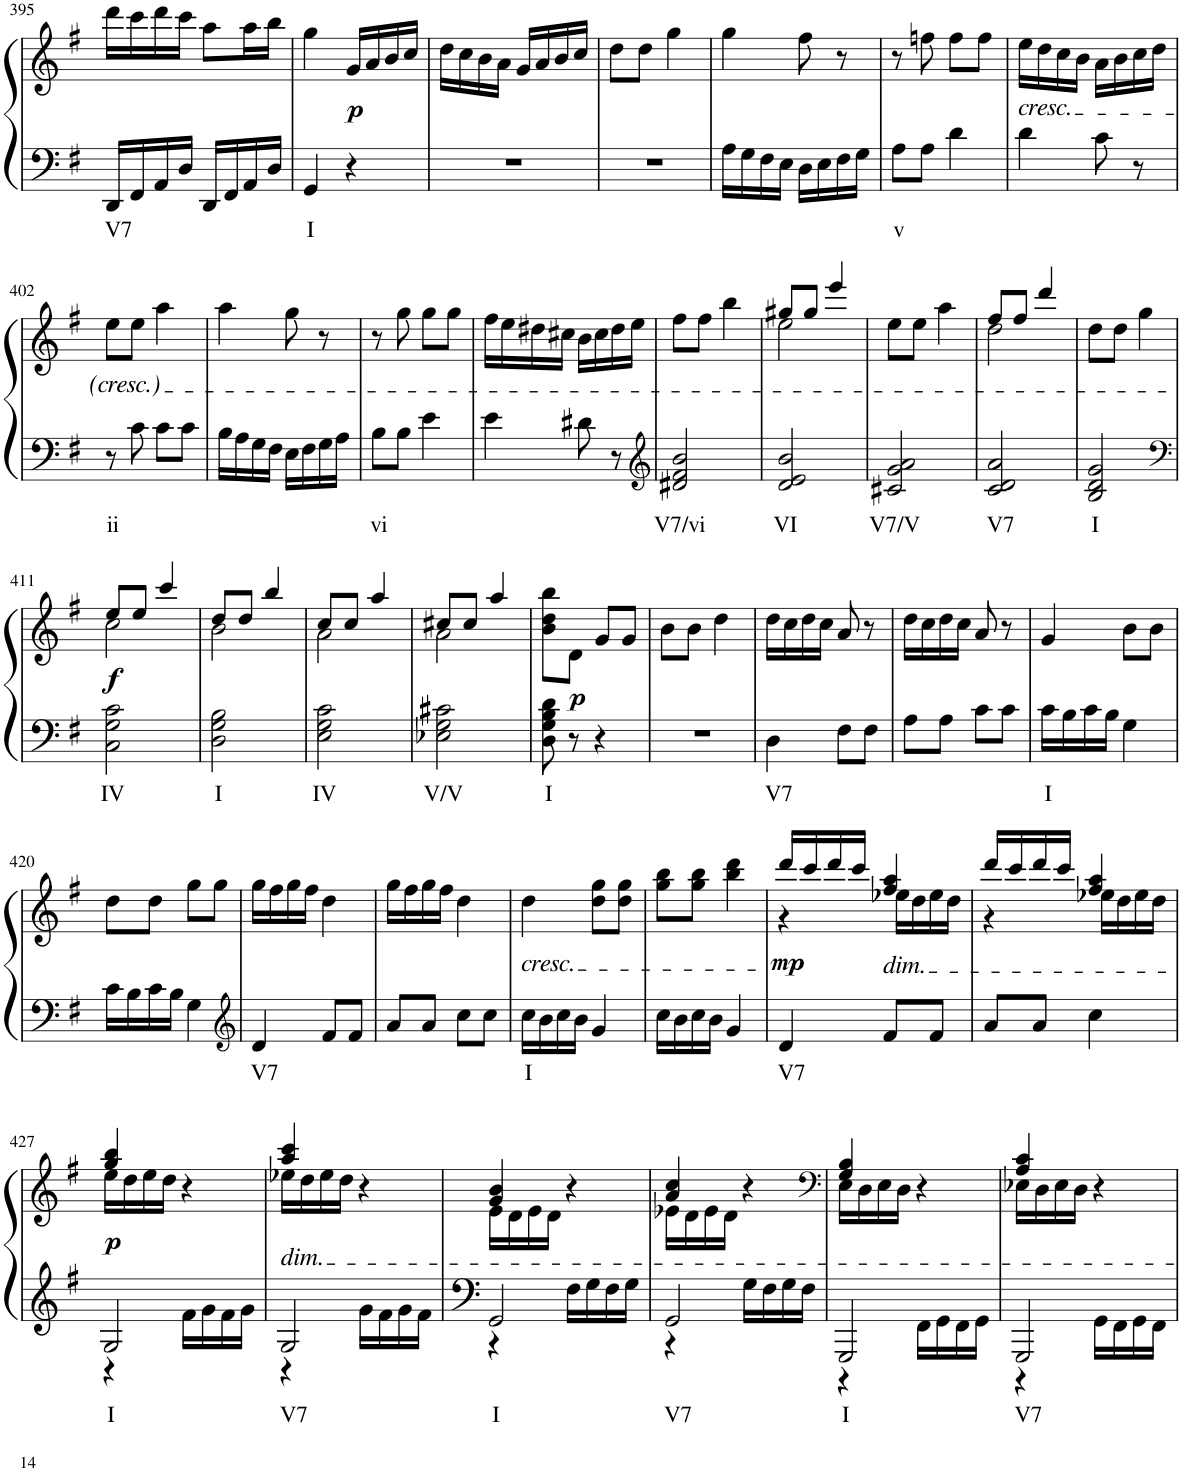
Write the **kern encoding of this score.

**kern	**text	**kern	**dynam
*part1	*part1	*part1	*part1
*staff2	*staff2	*staff1	*staff1/2
*I"Piano	*	*	*
*I'Pno.	*	*	*
!!LO:PB:g=z
*clefF4	*	*clefG2	*
*k[f#]	*	*k[f#]	*
*M2/4	*	*M2/4	*
=395	=395	=395	=395
!	!LO:LY:b	!	!
16DD/LL	V7	16ddd\LL	.
16FF#/	.	16ccc\	.
16AA/	.	16ddd\	.
16D/JJ	.	16ccc\JJ	.
16DD/LL	.	8aa\L	.
16FF#/	.	.	.
16AA/	.	16aa\L	.
16D/JJ	.	16bb\JJ	.
=396	=396	=396	=396
!	!LO:LY:b	!	!
4GG/	I	4gg\	.
!	!	!	!LO:DY:b
4r	.	16g/LL	p
.	.	16a/	.
.	.	16b/	.
.	.	16cc/JJ	.
=397	=397	=397	=397
2r	.	16dd\LL	.
.	.	16cc\	.
.	.	16b\	.
.	.	16a\JJ	.
.	.	16g/LL	.
.	.	16a/	.
.	.	16b/	.
.	.	16cc/JJ	.
=398	=398	=398	=398
2r	.	8dd\L	.
.	.	8dd\J	.
.	.	4gg\	.
=399	=399	=399	=399
16A\LL	.	4gg\	.
16G\	.	.	.
16F#\	.	.	.
16E\JJ	.	.	.
16D\LL	.	8ff#\	.
16E\	.	.	.
16F#\	.	8r	.
16G\JJ	.	.	.
=400	=400	=400	=400
!	!LO:LY:b	!	!
8A\L	v	8r	.
8A\J	.	8ffn\	.
4d\	.	8ff\L	.
.	.	8ff\J	.
=401	=401	=401	=401
!	!	!LO:TX:b:i:t=cresc.	!
4d\	.	16ee\LL	.
.	.	16dd\	.
.	.	16cc\	.
.	.	16b\JJ	.
8c\	.	16a\LL	.
.	.	16b\	.
8r	.	16cc\	.
.	.	16dd\JJ	.
!!LO:LB:g=z
=402	=402	=402	=402
!	!LO:LY:b	!	!
8r	ii	8ee\L	.
8c\	.	8ee\J	.
8c\L	.	4aa\	.
8c\J	.	.	.
=403	=403	=403	=403
16B\LL	.	4aa\	.
16A\	.	.	.
16G\	.	.	.
16F#\JJ	.	.	.
16E\LL	.	8gg\	.
16F#\	.	.	.
16G\	.	8r	.
16A\JJ	.	.	.
=404	=404	=404	=404
!	!LO:LY:b	!	!
8B\L	vi	8r	.
8B\J	.	8gg\	.
4e\	.	8gg\L	.
.	.	8gg\J	.
=405	=405	=405	=405
4e\	.	16ff#\LL	.
.	.	16ee\	.
.	.	16dd#X\	.
.	.	16cc#X\JJ	.
8d#X\	.	16b\LL	.
.	.	16cc#\	.
8r	.	16dd#\	.
.	.	16ee\JJ	.
=406	=406	=406	=406
*clefG2	*	*	*
!	!LO:LY:b	!	!
2d#X/ 2f#/ 2b/	V7/vi	8ff#\L	.
.	.	8ff#\J	.
.	.	4bb\	.
=407	=407	=407	=407
!	!LO:LY:b	!	!
*	*	*^	*
2d/ 2e/ 2b/	VI	8gg#X/L	2ee\	.
.	.	8gg#/J	.	.
.	.	4eee/	.	.
*	*	*v	*v	*
=408	=408	=408	=408
!	!LO:LY:b	!	!
2c#X/ 2g/ 2a/	V7/V	8ee\L	.
.	.	8ee\J	.
.	.	4aa\	.
=409	=409	=409	=409
!	!LO:LY:b	!	!
*	*	*^	*
2c/ 2d/ 2a/	V7	8ff#/L	2dd\	.
.	.	8ff#/J	.	.
.	.	4ddd/	.	.
*	*	*v	*v	*
=410	=410	=410	=410
!	!LO:LY:b	!	!
2B/ 2d/ 2g/	I	8dd\L	.
.	.	8dd\J	.
.	.	4gg\	.
!!LO:LB:g=z
=411	=411	=411	=411
*clefF4	*	*	*
!	!LO:LY:b	!	!LO:DY:b
*	*	*^	*
2C\ 2G\ 2c\	IV	8ee/L	2cc\	f
.	.	8ee/J	.	.
.	.	4ccc/	.	.
=412	=412	=412	=412	=412
!	!LO:LY:b	!	!	!
2D\ 2G\ 2B\	I	8dd/L	2b\	.
.	.	8dd/J	.	.
.	.	4bb/	.	.
=413	=413	=413	=413	=413
!	!LO:LY:b	!	!	!
2E\ 2G\ 2c\	IV	8cc/L	2a\	.
.	.	8cc/J	.	.
.	.	4aa/	.	.
=414	=414	=414	=414	=414
!	!LO:LY:b	!	!	!
2E-X\ 2G\ 2c#X\	V/V	8cc#X/L	2a\	.
.	.	8cc#/J	.	.
.	.	4aa/	.	.
*	*	*v	*v	*
=415	=415	=415	=415
!	!LO:LY:b	!	!
8D\ 8G\ 8B\ 8d\	I	8b\ 8dd\ 8bb\L	.
!	!	!	!LO:DY:b
8r	.	8d\J	p
4r	.	8g/L	.
.	.	8g/J	.
=416	=416	=416	=416
2r	.	8b\L	.
.	.	8b\J	.
.	.	4dd\	.
=417	=417	=417	=417
!	!LO:LY:b	!	!
4D\	V7	16dd\LL	.
.	.	16cc\	.
.	.	16dd\	.
.	.	16cc\JJ	.
8F#\L	.	8a/	.
8F#\J	.	8r	.
=418	=418	=418	=418
8A\L	.	16dd\LL	.
.	.	16cc\	.
8A\J	.	16dd\	.
.	.	16cc\JJ	.
8c\L	.	8a/	.
8c\J	.	8r	.
=419	=419	=419	=419
!	!LO:LY:b	!	!
16c\LL	I	4g/	.
16B\	.	.	.
16c\	.	.	.
16B\JJ	.	.	.
4G\	.	8b\L	.
.	.	8b\J	.
!!LO:LB:g=z
=420	=420	=420	=420
16c\LL	.	8dd\L	.
16B\	.	.	.
16c\	.	8dd\J	.
16B\JJ	.	.	.
4G\	.	8gg\L	.
.	.	8gg\J	.
=421	=421	=421	=421
*clefG2	*	*	*
!	!LO:LY:b	!	!
4d/	V7	16gg\LL	.
.	.	16ff#\	.
.	.	16gg\	.
.	.	16ff#\JJ	.
8f#/L	.	4dd\	.
8f#/J	.	.	.
=422	=422	=422	=422
8a/L	.	16gg\LL	.
.	.	16ff#\	.
8a/J	.	16gg\	.
.	.	16ff#\JJ	.
8cc\L	.	4dd\	.
8cc\J	.	.	.
=423	=423	=423	=423
!	!	!LO:TX:b:i:t=cresc.	!
!	!LO:LY:b	!	!
16cc\LL	I	4dd\	.
16b\	.	.	.
16cc\	.	.	.
16b\JJ	.	.	.
4g/	.	8dd\ 8gg\L	.
.	.	8dd\ 8gg\J	.
=424	=424	=424	=424
16cc\LL	.	8gg\ 8bb\L	.
16b\	.	.	.
16cc\	.	8gg\ 8bb\J	.
16b\JJ	.	.	.
4g/	.	4bb\ 4ddd\	.
=425	=425	=425	=425
!	!LO:LY:b	!	!LO:DY:b
*	*	*^	*
4d/	V7	16ddd/LL	4r	mp
.	.	16ccc/	.	.
.	.	16ddd/	.	.
.	.	16ccc/JJ	.	.
!	!	!LO:TX:b:i:t=dim.	!	!
8f#/L	.	4ff#/ 4aa/	16ee-X\LL	.
.	.	.	16dd\	.
8f#/J	.	.	16ee-\	.
.	.	.	16dd\JJ	.
=426	=426	=426	=426	=426
8a/L	.	16ddd/LL	4r	.
.	.	16ccc/	.	.
8a/J	.	16ddd/	.	.
.	.	16ccc/JJ	.	.
4cc\	.	4ff#/ 4aa/	16ee-X\LL	.
.	.	.	16dd\	.
.	.	.	16ee-\	.
.	.	.	16dd\JJ	.
!!LO:LB:g=z	!!
=427	=427	=427	=427	=427
!	!LO:LY:b	!	!	!LO:DY:b
*^	*	*	*	*
2G/	4r	I	4gg/ 4bb/	16ee\LL	p
.	.	.	.	16dd\	.
.	.	.	.	16ee\	.
.	.	.	.	16dd\JJ	.
.	16f#\LL	.	4r	4ryy	.
.	16g\	.	.	.	.
.	16f#\	.	.	.	.
.	16g\JJ	.	.	.	.
=428	=428	=428	=428	=428	=428
!	!	!	!LO:TX:b:i:t=dim.	!	!
!	!	!LO:LY:b	!	!	!
2G/	4r	V7	4aa/ 4ccc/	16ee-X\LL	.
.	.	.	.	16dd\	.
.	.	.	.	16ee-\	.
.	.	.	.	16dd\JJ	.
.	16g\LL	.	4r	4ryy	.
.	16f#\	.	.	.	.
.	16g\	.	.	.	.
.	16f#\JJ	.	.	.	.
=429	=429	=429	=429	=429	=429
!	!	!LO:LY:b	!	!	!
2GG/	4r	I	4g/ 4b/	16e\LL	.
.	.	.	.	16d\	.
.	.	.	.	16e\	.
.	.	.	.	16d\JJ	.
.	16F#\LL	.	4r	4ryy	.
.	16G\	.	.	.	.
.	16F#\	.	.	.	.
.	16G\JJ	.	.	.	.
=430	=430	=430	=430	=430	=430
!	!	!LO:LY:b	!	!	!
2GG/	4r	V7	4a/ 4cc/	16e-X\LL	.
.	.	.	.	16d\	.
.	.	.	.	16e-\	.
.	.	.	.	16d\JJ	.
.	16G\LL	.	4r	4ryy	.
.	16F#\	.	.	.	.
.	16G\	.	.	.	.
.	16F#\JJ	.	.	.	.
=431	=431	=431	=431	=431	=431
*	*	*	*clefF4	*	*
!	!	!LO:LY:b	!	!	!
2GGG/	4r	I	4G/ 4B/	16E\LL	.
.	.	.	.	16D\	.
.	.	.	.	16E\	.
.	.	.	.	16D\JJ	.
.	16FF#\LL	.	4r	4ryy	.
.	16GG\	.	.	.	.
.	16FF#\	.	.	.	.
.	16GG\JJ	.	.	.	.
=432	=432	=432	=432	=432	=432
!	!	!LO:LY:b	!	!	!
2GGG/	4r	V7	4A/ 4c/	16E-X\LL	.
.	.	.	.	16D\	.
.	.	.	.	16E-\	.
.	.	.	.	16D\JJ	.
.	16GG\LL	.	4r	4ryy	.
.	16FF#\	.	.	.	.
.	16GG\	.	.	.	.
.	16FF#\JJ	.	.	.	.
*v	*v	*	*	*	*
*	*	*v	*v	*
=	=	=	=
*-	*-	*-	*-
